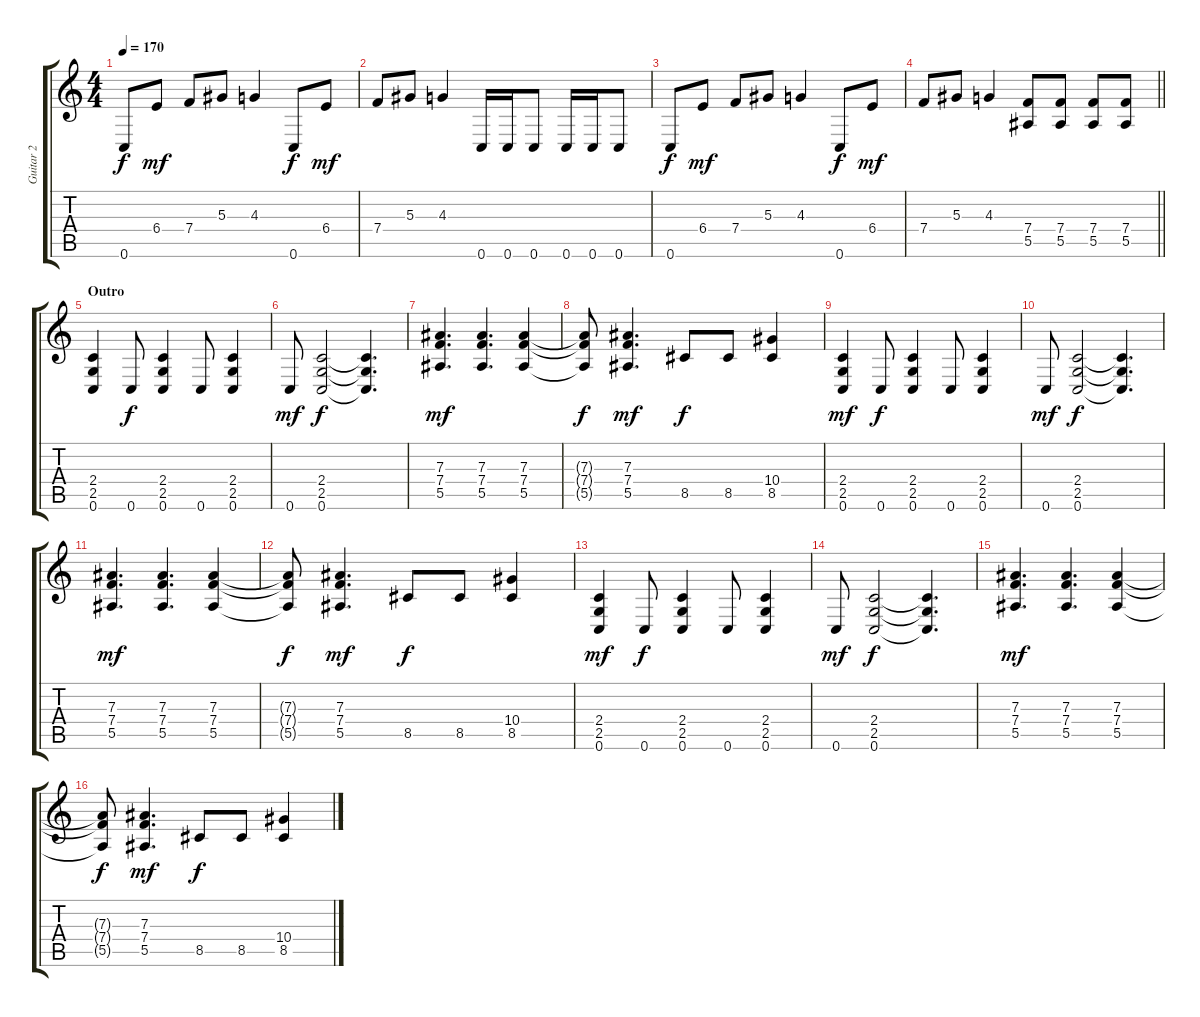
\track ("Guitar 2" "Guitar 2") {instrument overdrivenguitar}
\staff {score tabs}
\tuning (C4 G3 Eb3 Bb2 F2 C2) {hide}
\ts (4 4)
\tempo 170
\clef g2
\ks c
0.6.8{dy f} 6.4.8{dy mf} 7.4.8 5.3.8 4.3.4 0.6.8{dy f} 6.4.8{dy mf} |
7.4.8 5.3.8 4.3.4 0.6.16 0.6.16 0.6.8 0.6.16 0.6.16 0.6.8 |
0.6.8{dy f} 6.4.8{dy mf} 7.4.8 5.3.8 4.3.4 0.6.8{dy f} 6.4.8{dy mf} |
\barLineRight lightlight
7.4.8 5.3.8 4.3.4 (7.4 5.5).8 (7.4 5.5).8 (7.4 5.5).8 (7.4 5.5).8 |
\section ("" "Outro")
(2.4 2.5 0.6).4 0.6.8{dy f} (2.4 2.5 0.6).4 0.6.8 (2.4 2.5 0.6).4 |
0.6.8{dy mf} (2.4 2.5 0.6).2{dy f} (2.4{t} 2.5{t} 0.6{t}).4{d} |
(7.3 7.4 5.5).4{d dy mf} (7.3 7.4 5.5).4{d} (7.3 7.4 5.5).4 |
(7.3{t} 7.4{t} 5.5{t}).8{dy f} (7.3 7.4 5.5).4{d dy mf} 8.5.8{dy f} 8.5.8 (10.4 8.5).4 |
(2.4 2.5 0.6).4{dy mf} 0.6.8{dy f} (2.4 2.5 0.6).4 0.6.8 (2.4 2.5 0.6).4 |
0.6.8{dy mf} (2.4 2.5 0.6).2{dy f} (2.4{t} 2.5{t} 0.6{t}).4{d} |
(7.3 7.4 5.5).4{d dy mf} (7.3 7.4 5.5).4{d} (7.3 7.4 5.5).4 |
(7.3{t} 7.4{t} 5.5{t}).8{dy f} (7.3 7.4 5.5).4{d dy mf} 8.5.8{dy f} 8.5.8 (10.4 8.5).4 |
(2.4 2.5 0.6).4{dy mf} 0.6.8{dy f} (2.4 2.5 0.6).4 0.6.8 (2.4 2.5 0.6).4 |
0.6.8{dy mf} (2.4 2.5 0.6).2{dy f} (2.4{t} 2.5{t} 0.6{t}).4{d} |
(7.3 7.4 5.5).4{d dy mf} (7.3 7.4 5.5).4{d} (7.3 7.4 5.5).4 |
(7.3{t} 7.4{t} 5.5{t}).8{dy f} (7.3 7.4 5.5).4{d dy mf} 8.5.8{dy f} 8.5.8 (10.4 8.5).4
